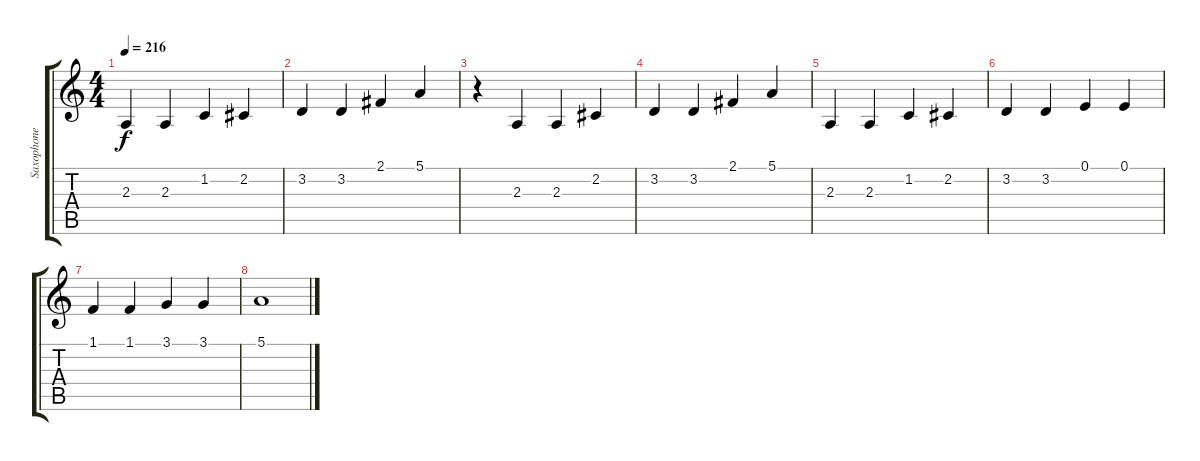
\track ("Saxophone" "Saxophone") {instrument sopranosax}
\staff {score tabs}
\tuning (E4 B3 G3 D3 A2 E2) {hide}
\ts (4 4)
\tempo 216
\clef g2
\ks c
2.3.4{dy f} 2.3.4 1.2.4 2.2.4 |
3.2.4 3.2.4 2.1.4 5.1.4 |
r.4 2.3.4 2.3.4 2.2.4 |
3.2.4 3.2.4 2.1.4 5.1.4 |
2.3.4 2.3.4 1.2.4 2.2.4 |
3.2.4 3.2.4 0.1.4 0.1.4 |
1.1.4 1.1.4 3.1.4 3.1.4 |
5.1.1
